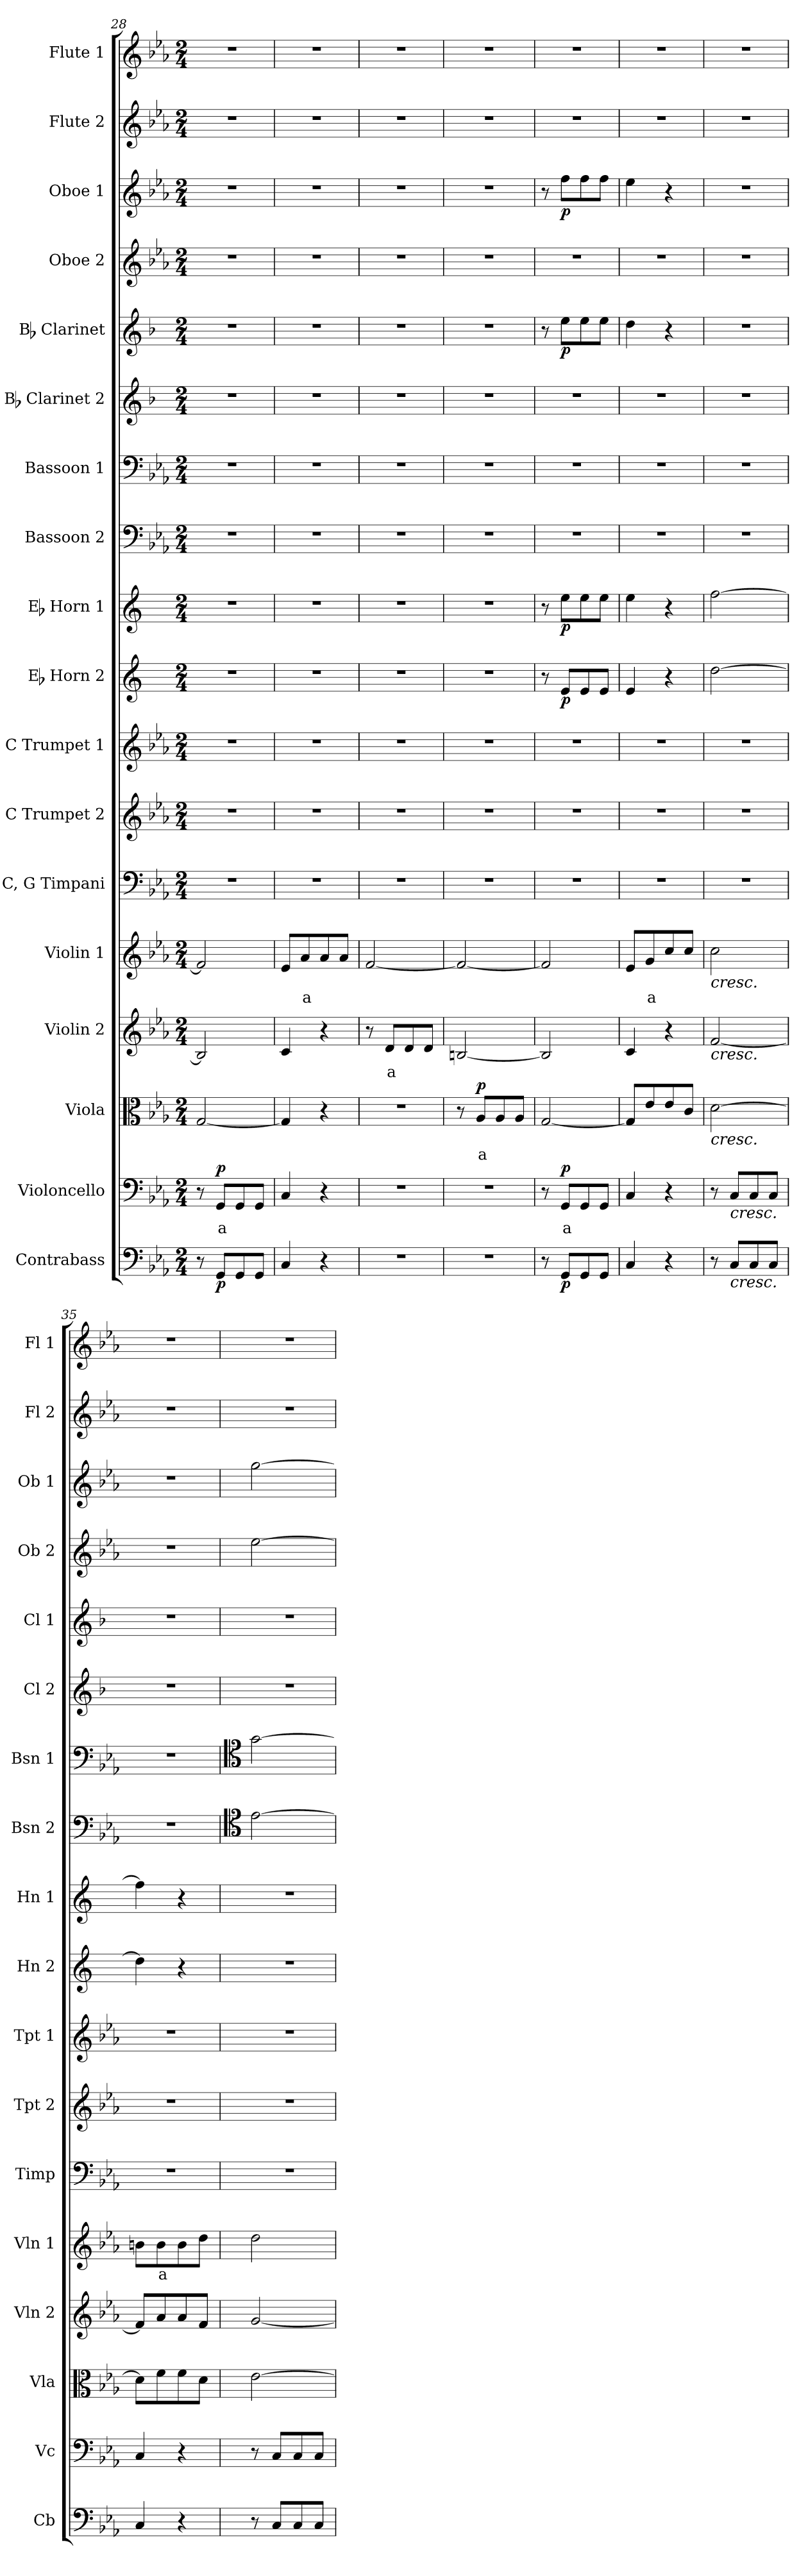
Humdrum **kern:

**kern	**dynam	**kern	**text	**dynam	**kern	**text	**dynam	**kern	**text	**kern	**text	**kern	**kern	**kern	**kern	**dynam	**kern	**dynam	**kern	**kern	**kern	**kern	**dynam	**kern	**kern	**dynam	**kern	**kern
*part18	*part18	*part17	*part17	*part17	*part16	*part16	*part16	*part15	*part15	*part14	*part14	*part13	*part12	*part11	*part10	*part10	*part9	*part9	*part8	*part7	*part6	*part5	*part5	*part4	*part3	*part3	*part2	*part1
*staff18	*staff18	*staff17	*staff17	*staff17	*staff16	*staff16	*staff16	*staff15	*staff15	*staff14	*staff14	*staff13	*staff12	*staff11	*staff10	*staff10	*staff9	*staff9	*staff8	*staff7	*staff6	*staff5	*staff5	*staff4	*staff3	*staff3	*staff2	*staff1
*I"Contrabass	*	*I"Violoncello	*	*	*I"Viola	*	*	*I"Violin 2	*	*I"Violin 1	*	*I"C, G Timpani	*I"C Trumpet 2	*I"C Trumpet 1	*I"Eb Horn 2	*	*I"Eb Horn 1	*	*I"Bassoon 2	*I"Bassoon 1	*I"Bb Clarinet 2	*I"Bb Clarinet	*	*I"Oboe 2	*I"Oboe 1	*	*I"Flute 2	*I"Flute 1
*I'Cb	*	*I'Vc	*	*	*I'Vla	*	*	*I'Vln 2	*	*I'Vln 1	*	*I'Timp	*I'Tpt 2	*I'Tpt 1	*I'Hn 2	*	*I'Hn 1	*	*I'Bsn 2	*I'Bsn 1	*I'Cl 2	*I'Cl 1	*	*I'Ob 2	*I'Ob 1	*	*I'Fl 2	*I'Fl 1
*clefF4	*	*clefF4	*	*	*clefC3	*	*	*clefG2	*	*clefG2	*	*clefF4	*clefG2	*clefG2	*clefG2	*	*clefG2	*	*clefF4	*clefF4	*clefG2	*clefG2	*	*clefG2	*clefG2	*	*clefG2	*clefG2
*ITrd7c12	*	*	*	*	*	*	*	*	*	*	*	*	*	*	*ITrd5c9	*	*ITrd5c9	*	*	*	*ITrd1c2	*ITrd1c2	*	*	*	*	*	*
*k[b-e-a-]	*	*k[b-e-a-]	*	*	*k[b-e-a-]	*	*	*k[b-e-a-]	*	*k[b-e-a-]	*	*k[b-e-a-]	*k[b-e-a-]	*k[b-e-a-]	*k[b-e-a-]	*	*k[b-e-a-]	*	*k[b-e-a-]	*k[b-e-a-]	*k[b-e-a-]	*k[b-e-a-]	*	*k[b-e-a-]	*k[b-e-a-]	*	*k[b-e-a-]	*k[b-e-a-]
*M2/4	*	*M2/4	*	*	*M2/4	*	*	*M2/4	*	*M2/4	*	*M2/4	*M2/4	*M2/4	*M2/4	*	*M2/4	*	*M2/4	*M2/4	*M2/4	*M2/4	*	*M2/4	*M2/4	*	*M2/4	*M2/4
=28	=28	=28	=28	=28	=28	=28	=28	=28	=28	=28	=28	=28	=28	=28	=28	=28	=28	=28	=28	=28	=28	=28	=28	=28	=28	=28	=28	=28
8r	.	8r	.	.	[2G/	.	.	2B/]	.	2f/]	.	2r	2r	2r	2r	.	2r	.	2r	2r	2r	2r	.	2r	2r	.	2r	2r
!	!LO:DY:b	!	!LO:LY:b:color=#FF0000	!LO:DY:b	!	!	!	!	!	!	!	!	!	!	!	!	!	!	!	!	!	!	!	!	!	!	!	!
8GGG/L	p	8GG/L	a	p	.	.	.	.	.	.	.	.	.	.	.	.	.	.	.	.	.	.	.	.	.	.	.	.
8GGG/	.	8GG/	.	.	.	.	.	.	.	.	.	.	.	.	.	.	.	.	.	.	.	.	.	.	.	.	.	.
8GGG/J	.	8GG/J	.	.	.	.	.	.	.	.	.	.	.	.	.	.	.	.	.	.	.	.	.	.	.	.	.	.
=29	=29	=29	=29	=29	=29	=29	=29	=29	=29	=29	=29	=29	=29	=29	=29	=29	=29	=29	=29	=29	=29	=29	=29	=29	=29	=29	=29	=29
4CC/	.	4C/	.	.	4G/]	.	.	4c/	.	8e-/L	.	2r	2r	2r	2r	.	2r	.	2r	2r	2r	2r	.	2r	2r	.	2r	2r
!	!	!	!	!	!	!	!	!	!	!	!LO:LY:b:color=#FF0000	!	!	!	!	!	!	!	!	!	!	!	!	!	!	!	!	!
.	.	.	.	.	.	.	.	.	.	8a-/	a	.	.	.	.	.	.	.	.	.	.	.	.	.	.	.	.	.
4r	.	4r	.	.	4r	.	.	4r	.	8a-/	.	.	.	.	.	.	.	.	.	.	.	.	.	.	.	.	.	.
.	.	.	.	.	.	.	.	.	.	8a-/J	.	.	.	.	.	.	.	.	.	.	.	.	.	.	.	.	.	.
=30	=30	=30	=30	=30	=30	=30	=30	=30	=30	=30	=30	=30	=30	=30	=30	=30	=30	=30	=30	=30	=30	=30	=30	=30	=30	=30	=30	=30
2r	.	2r	.	.	2r	.	.	8r	.	[2f/	.	2r	2r	2r	2r	.	2r	.	2r	2r	2r	2r	.	2r	2r	.	2r	2r
!	!	!	!	!	!	!	!	!	!LO:LY:b:color=#FF0000	!	!	!	!	!	!	!	!	!	!	!	!	!	!	!	!	!	!	!
.	.	.	.	.	.	.	.	8d/L	a	.	.	.	.	.	.	.	.	.	.	.	.	.	.	.	.	.	.	.
.	.	.	.	.	.	.	.	8d/	.	.	.	.	.	.	.	.	.	.	.	.	.	.	.	.	.	.	.	.
.	.	.	.	.	.	.	.	8d/J	.	.	.	.	.	.	.	.	.	.	.	.	.	.	.	.	.	.	.	.
=31	=31	=31	=31	=31	=31	=31	=31	=31	=31	=31	=31	=31	=31	=31	=31	=31	=31	=31	=31	=31	=31	=31	=31	=31	=31	=31	=31	=31
2r	.	2r	.	.	8r	.	.	[2Bn/	.	2f/_	.	2r	2r	2r	2r	.	2r	.	2r	2r	2r	2r	.	2r	2r	.	2r	2r
!	!	!	!	!	!	!LO:LY:b:color=#FF0000	!LO:DY:b	!	!	!	!	!	!	!	!	!	!	!	!	!	!	!	!	!	!	!	!	!
.	.	.	.	.	8A-/L	a	p	.	.	.	.	.	.	.	.	.	.	.	.	.	.	.	.	.	.	.	.	.
.	.	.	.	.	8A-/	.	.	.	.	.	.	.	.	.	.	.	.	.	.	.	.	.	.	.	.	.	.	.
.	.	.	.	.	8A-/J	.	.	.	.	.	.	.	.	.	.	.	.	.	.	.	.	.	.	.	.	.	.	.
=32	=32	=32	=32	=32	=32	=32	=32	=32	=32	=32	=32	=32	=32	=32	=32	=32	=32	=32	=32	=32	=32	=32	=32	=32	=32	=32	=32	=32
8r	.	8r	.	.	[2G/	.	.	2B/]	.	2f/]	.	2r	2r	2r	8r	.	8r	.	2r	2r	2r	8r	.	2r	8r	.	2r	2r
!	!LO:DY:b	!	!LO:LY:b:color=#FF0000	!LO:DY:b	!	!	!	!	!	!	!	!	!	!	!	!LO:DY:b	!	!LO:DY:b	!	!	!	!	!LO:DY:b	!	!	!LO:DY:b	!	!
8GGG/L	p	8GG/L	a	p	.	.	.	.	.	.	.	.	.	.	8G/L	p	8g\L	p	.	.	.	8dd\L	p	.	8ff\L	p	.	.
8GGG/	.	8GG/	.	.	.	.	.	.	.	.	.	.	.	.	8G/	.	8g\	.	.	.	.	8dd\	.	.	8ff\	.	.	.
8GGG/J	.	8GG/J	.	.	.	.	.	.	.	.	.	.	.	.	8G/J	.	8g\J	.	.	.	.	8dd\J	.	.	8ff\J	.	.	.
=33	=33	=33	=33	=33	=33	=33	=33	=33	=33	=33	=33	=33	=33	=33	=33	=33	=33	=33	=33	=33	=33	=33	=33	=33	=33	=33	=33	=33
4CC/	.	4C/	.	.	8G/L]	.	.	4c/	.	8e-/L	.	2r	2r	2r	4G/	.	4g\	.	2r	2r	2r	4cc\	.	2r	4ee-\	.	2r	2r
!	!	!	!	!	!	!	!	!	!	!	!LO:LY:b:color=#FF0000	!	!	!	!	!	!	!	!	!	!	!	!	!	!	!	!	!
.	.	.	.	.	8e-/	.	.	.	.	8g/	a	.	.	.	.	.	.	.	.	.	.	.	.	.	.	.	.	.
4r	.	4r	.	.	8e-/	.	.	4r	.	8cc/	.	.	.	.	4r	.	4r	.	.	.	.	4r	.	.	4r	.	.	.
.	.	.	.	.	8c/J	.	.	.	.	8cc/J	.	.	.	.	.	.	.	.	.	.	.	.	.	.	.	.	.	.
=34	=34	=34	=34	=34	=34	=34	=34	=34	=34	=34	=34	=34	=34	=34	=34	=34	=34	=34	=34	=34	=34	=34	=34	=34	=34	=34	=34	=34
!	!	!	!	!	!	!	!	!	!	!LO:TX:b:i:t=cresc.	!	!	!	!	!	!	!	!	!	!	!	!	!	!	!	!	!	!
!	!	!	!	!	!	!	!	!LO:TX:b:i:t=cresc.	!	!	!	!	!	!	!	!	!	!	!	!	!	!	!	!	!	!	!	!
!	!	!	!	!	!LO:TX:b:i:t=cresc.	!	!	!	!	!	!	!	!	!	!	!	!	!	!	!	!	!	!	!	!	!	!	!
8r	.	8r	.	.	[2d\	.	.	[2f/	.	2cc\	.	2r	2r	2r	[2f\	.	[2a-\	.	2r	2r	2r	2r	.	2r	2r	.	2r	2r
!	!	!LO:TX:b:i:t=cresc.	!	!	!	!	!	!	!	!	!	!	!	!	!	!	!	!	!	!	!	!	!	!	!	!	!	!
!LO:TX:b:i:t=cresc.	!	!	!	!	!	!	!	!	!	!	!	!	!	!	!	!	!	!	!	!	!	!	!	!	!	!	!	!
8CC/L	.	8C/L	.	.	.	.	.	.	.	.	.	.	.	.	.	.	.	.	.	.	.	.	.	.	.	.	.	.
8CC/	.	8C/	.	.	.	.	.	.	.	.	.	.	.	.	.	.	.	.	.	.	.	.	.	.	.	.	.	.
8CC/J	.	8C/J	.	.	.	.	.	.	.	.	.	.	.	.	.	.	.	.	.	.	.	.	.	.	.	.	.	.
=35	=35	=35	=35	=35	=35	=35	=35	=35	=35	=35	=35	=35	=35	=35	=35	=35	=35	=35	=35	=35	=35	=35	=35	=35	=35	=35	=35	=35
4CC/	.	4C/	.	.	8d\L]	.	.	8f/L]	.	8bn\L	.	2r	2r	2r	4f\]	.	4a-\]	.	2r	2r	2r	2r	.	2r	2r	.	2r	2r
!	!	!	!	!	!	!	!	!	!	!	!LO:LY:b:color=#FF0000	!	!	!	!	!	!	!	!	!	!	!	!	!	!	!	!	!
.	.	.	.	.	8f\	.	.	8a-/	.	8b\	a	.	.	.	.	.	.	.	.	.	.	.	.	.	.	.	.	.
4r	.	4r	.	.	8f\	.	.	8a-/	.	8b\	.	.	.	.	4r	.	4r	.	.	.	.	.	.	.	.	.	.	.
.	.	.	.	.	8d\J	.	.	8f/J	.	8dd\J	.	.	.	.	.	.	.	.	.	.	.	.	.	.	.	.	.	.
=36	=36	=36	=36	=36	=36	=36	=36	=36	=36	=36	=36	=36	=36	=36	=36	=36	=36	=36	=36	=36	=36	=36	=36	=36	=36	=36	=36	=36
*	*	*	*	*	*	*	*	*	*	*	*	*	*	*	*	*	*	*	*clefC4	*clefC4	*	*	*	*	*	*	*	*
8r	.	8r	.	.	[2e-\	.	.	[2g/	.	2dd\	.	2r	2r	2r	2r	.	2r	.	[2e-\	[2g\	2r	2r	.	[2ee-\	[2gg\	.	2r	2r
8CC/L	.	8C/L	.	.	.	.	.	.	.	.	.	.	.	.	.	.	.	.	.	.	.	.	.	.	.	.	.	.
8CC/	.	8C/	.	.	.	.	.	.	.	.	.	.	.	.	.	.	.	.	.	.	.	.	.	.	.	.	.	.
8CC/J	.	8C/J	.	.	.	.	.	.	.	.	.	.	.	.	.	.	.	.	.	.	.	.	.	.	.	.	.	.
=	=	=	=	=	=	=	=	=	=	=	=	=	=	=	=	=	=	=	=	=	=	=	=	=	=	=	=	=
*-	*-	*-	*-	*-	*-	*-	*-	*-	*-	*-	*-	*-	*-	*-	*-	*-	*-	*-	*-	*-	*-	*-	*-	*-	*-	*-	*-	*-
